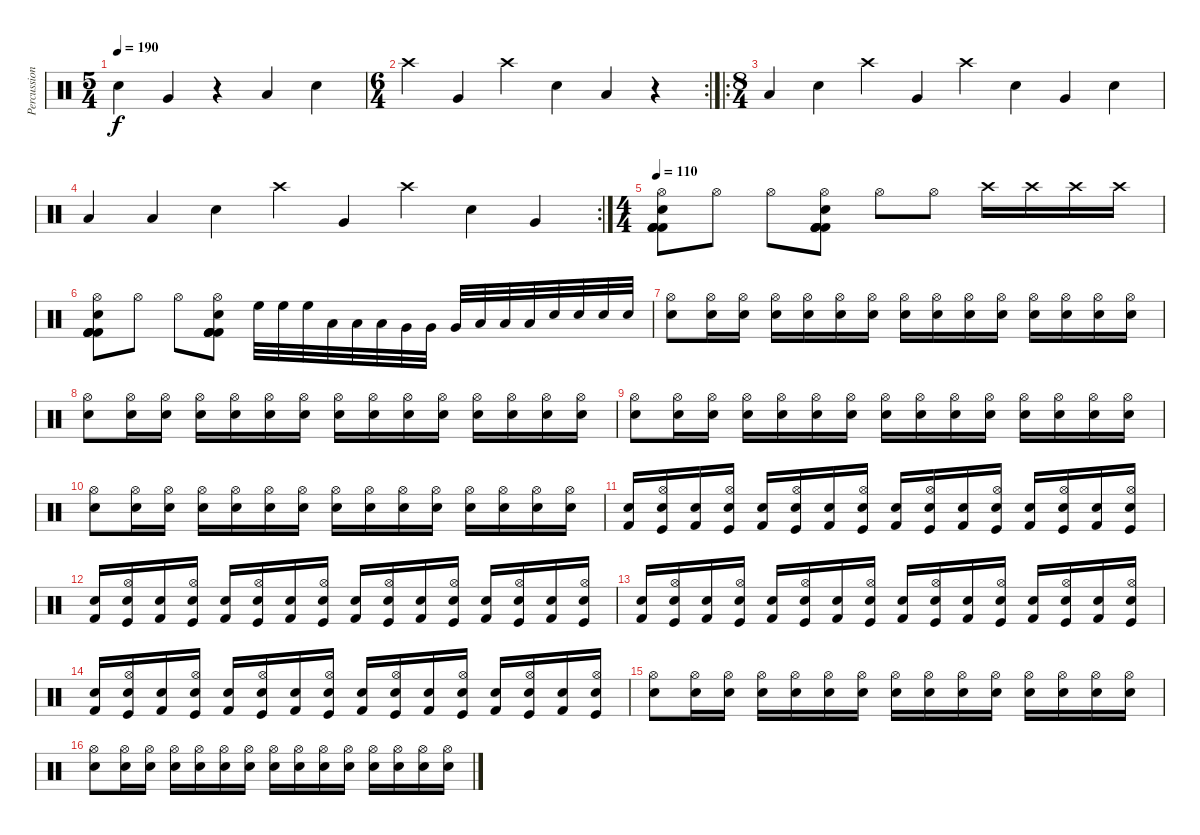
\track ("Percussion" "Percussion") {instrument percussion}
\staff {score}
\articulation defaults
\ts (5 4)
\tempo 190
\clef neutral
\ks c "Snare (hit) 2".4{dy f} "Very Low Tom (hit)".4
r.4 "Low Floor Tom (hit)".4 "Snare (hit) 2".4 |
\rc 2
\ts (6 4)
"Crash high (hit)".4 "Very Low Tom (hit)".4 "Crash high (hit)".4 "Snare (hit) 2".4 "Low Floor Tom (hit)".4 r.4 |
\ro
\ts (8 4)
"Low Floor Tom (hit)".4 "Snare (hit) 2".4 "Crash high (hit)".4 "Very Low Tom (hit)".4 "Crash high (hit)".4 "Snare (hit) 2".4 "Very Low Tom (hit)".4 "Snare (hit) 2".4 |
\rc 2 "Low Floor Tom (hit)".4 "Low Floor Tom (hit)".4 "Snare (hit) 2".4 "Crash high (hit)".4 "Very Low Tom (hit)".4 "Crash high (hit)".4 "Snare (hit) 2".4 "Very Low Tom (hit)".4
|
\ts (4 4)
\tempo 110
("Electric Snare (hit)" "Hi-Hat (open)" "Kick (hit) 2" "Kick (hit) 2" "Kick (hit) 2" "Kick (hit) 2").8 "Hi-Hat (open)".8 "Hi-Hat (open)".8 ("Electric Snare (hit)" "Hi-Hat (open)" "Kick (hit) 2" "Kick (hit) 2" "Kick (hit) 2" "Kick (hit) 2").8 "Hi-Hat (open)".8 "Hi-Hat (open)".8 "Crash high (hit)".16 "Crash high (hit)".16 "Crash high (hit)".16 "Crash high (hit)".16 |
("Electric Snare (hit)" "Hi-Hat (open)" "Kick (hit) 2" "Kick (hit) 2" "Kick (hit) 2" "Kick (hit) 2").8 "Hi-Hat (open)".8 "Hi-Hat (open)".8 ("Electric Snare (hit)" "Hi-Hat (open)" "Kick (hit) 2" "Kick (hit) 2" "Kick (hit) 2" "Kick (hit) 2").8 "High Floor Tom (hit)".32 "High Floor Tom (hit)".32 "High Floor Tom (hit)".32 "Low Tom (hit)".32 "Low Tom (hit)".32 "Low Tom (hit)".32 "Very Low Tom (hit)".32 "Very Low Tom (hit)".32 "Very Low Tom (hit)".32 "Low Floor Tom (hit)".32 "Low Floor Tom (hit)".32 "Low Floor Tom (hit)".32 "Electric Snare (hit)".32 "Electric Snare (hit)".32 "Electric Snare (hit)".32 "Snare (hit) 2".32 |
("Snare (hit) 2" "Hi-Hat (open)").8 ("Snare (hit) 2" "Hi-Hat (open)").16 ("Snare (hit) 2" "Hi-Hat (open)").16 ("Snare (hit) 2" "Hi-Hat (open)").16 ("Snare (hit) 2" "Hi-Hat (open)").16 ("Snare (hit) 2" "Hi-Hat (open)").16 ("Snare (hit) 2" "Hi-Hat (open)").16 ("Snare (hit) 2" "Hi-Hat (open)").16 ("Snare (hit) 2" "Hi-Hat (open)").16 ("Snare (hit) 2" "Hi-Hat (open)").16 ("Snare (hit) 2" "Hi-Hat (open)").16 ("Snare (hit) 2" "Hi-Hat (open)").16 ("Snare (hit) 2" "Hi-Hat (open)").16 ("Snare (hit) 2" "Hi-Hat (open)").16 ("Snare (hit) 2" "Hi-Hat (open)").16 |
("Snare (hit) 2" "Hi-Hat (open)").8 ("Snare (hit) 2" "Hi-Hat (open)").16 ("Snare (hit) 2" "Hi-Hat (open)").16 ("Snare (hit) 2" "Hi-Hat (open)").16 ("Snare (hit) 2" "Hi-Hat (open)").16 ("Snare (hit) 2" "Hi-Hat (open)").16 ("Snare (hit) 2" "Hi-Hat (open)").16 ("Snare (hit) 2" "Hi-Hat (open)").16 ("Snare (hit) 2" "Hi-Hat (open)").16 ("Snare (hit) 2" "Hi-Hat (open)").16 ("Snare (hit) 2" "Hi-Hat (open)").16 ("Snare (hit) 2" "Hi-Hat (open)").16 ("Snare (hit) 2" "Hi-Hat (open)").16 ("Snare (hit) 2" "Hi-Hat (open)").16 ("Snare (hit) 2" "Hi-Hat (open)").16 |
("Snare (hit) 2" "Hi-Hat (open)").8 ("Snare (hit) 2" "Hi-Hat (open)").16 ("Snare (hit) 2" "Hi-Hat (open)").16 ("Snare (hit) 2" "Hi-Hat (open)").16 ("Snare (hit) 2" "Hi-Hat (open)").16 ("Snare (hit) 2" "Hi-Hat (open)").16 ("Snare (hit) 2" "Hi-Hat (open)").16 ("Snare (hit) 2" "Hi-Hat (open)").16 ("Snare (hit) 2" "Hi-Hat (open)").16 ("Snare (hit) 2" "Hi-Hat (open)").16 ("Snare (hit) 2" "Hi-Hat (open)").16 ("Snare (hit) 2" "Hi-Hat (open)").16 ("Snare (hit) 2" "Hi-Hat (open)").16 ("Snare (hit) 2" "Hi-Hat (open)").16 ("Snare (hit) 2" "Hi-Hat (open)").16 |
("Snare (hit) 2" "Hi-Hat (open)").8 ("Snare (hit) 2" "Hi-Hat (open)").16 ("Snare (hit) 2" "Hi-Hat (open)").16 ("Snare (hit) 2" "Hi-Hat (open)").16 ("Snare (hit) 2" "Hi-Hat (open)").16 ("Snare (hit) 2" "Hi-Hat (open)").16 ("Snare (hit) 2" "Hi-Hat (open)").16 ("Snare (hit) 2" "Hi-Hat (open)").16 ("Snare (hit) 2" "Hi-Hat (open)").16 ("Snare (hit) 2" "Hi-Hat (open)").16 ("Snare (hit) 2" "Hi-Hat (open)").16 ("Snare (hit) 2" "Hi-Hat (open)").16 ("Snare (hit) 2" "Hi-Hat (open)").16 ("Snare (hit) 2" "Hi-Hat (open)").16 ("Snare (hit) 2" "Hi-Hat (open)").16 |
("Snare (hit) 2" "Kick (hit) 2").16 ("Hi-Hat (open)" "Snare (hit) 2" "Kick (hit)").16 ("Snare (hit) 2" "Kick (hit) 2").16 ("Hi-Hat (open)" "Snare (hit) 2" "Kick (hit)").16 ("Snare (hit) 2" "Kick (hit) 2").16 ("Hi-Hat (open)" "Snare (hit) 2" "Kick (hit)").16 ("Snare (hit) 2" "Kick (hit) 2").16 ("Hi-Hat (open)" "Snare (hit) 2" "Kick (hit)").16 ("Snare (hit) 2" "Kick (hit) 2").16 ("Hi-Hat (open)" "Snare (hit) 2" "Kick (hit)").16 ("Snare (hit) 2" "Kick (hit) 2").16 ("Hi-Hat (open)" "Snare (hit) 2" "Kick (hit)").16 ("Snare (hit) 2" "Kick (hit) 2").16 ("Hi-Hat (open)" "Snare (hit) 2" "Kick (hit)").16 ("Snare (hit) 2" "Kick (hit) 2").16 ("Hi-Hat (open)" "Snare (hit) 2" "Kick (hit)").16 |
("Snare (hit) 2" "Kick (hit) 2").16 ("Hi-Hat (open)" "Snare (hit) 2" "Kick (hit)").16 ("Snare (hit) 2" "Kick (hit) 2").16 ("Hi-Hat (open)" "Snare (hit) 2" "Kick (hit)").16 ("Snare (hit) 2" "Kick (hit) 2").16 ("Hi-Hat (open)" "Snare (hit) 2" "Kick (hit)").16 ("Snare (hit) 2" "Kick (hit) 2").16 ("Hi-Hat (open)" "Snare (hit) 2" "Kick (hit)").16 ("Snare (hit) 2" "Kick (hit) 2").16 ("Hi-Hat (open)" "Snare (hit) 2" "Kick (hit)").16 ("Snare (hit) 2" "Kick (hit) 2").16 ("Hi-Hat (open)" "Snare (hit) 2" "Kick (hit)").16 ("Snare (hit) 2" "Kick (hit) 2").16 ("Hi-Hat (open)" "Snare (hit) 2" "Kick (hit)").16 ("Snare (hit) 2" "Kick (hit) 2").16 ("Hi-Hat (open)" "Snare (hit) 2" "Kick (hit)").16 |
("Snare (hit) 2" "Kick (hit) 2").16 ("Hi-Hat (open)" "Snare (hit) 2" "Kick (hit)").16 ("Snare (hit) 2" "Kick (hit) 2").16 ("Hi-Hat (open)" "Snare (hit) 2" "Kick (hit)").16 ("Snare (hit) 2" "Kick (hit) 2").16 ("Hi-Hat (open)" "Snare (hit) 2" "Kick (hit)").16 ("Snare (hit) 2" "Kick (hit) 2").16 ("Hi-Hat (open)" "Snare (hit) 2" "Kick (hit)").16 ("Snare (hit) 2" "Kick (hit) 2").16 ("Hi-Hat (open)" "Snare (hit) 2" "Kick (hit)").16 ("Snare (hit) 2" "Kick (hit) 2").16 ("Hi-Hat (open)" "Snare (hit) 2" "Kick (hit)").16 ("Snare (hit) 2" "Kick (hit) 2").16 ("Hi-Hat (open)" "Snare (hit) 2" "Kick (hit)").16 ("Snare (hit) 2" "Kick (hit) 2").16 ("Hi-Hat (open)" "Snare (hit) 2" "Kick (hit)").16 |
("Snare (hit) 2" "Kick (hit) 2").16 ("Hi-Hat (open)" "Snare (hit) 2" "Kick (hit)").16 ("Snare (hit) 2" "Kick (hit) 2").16 ("Hi-Hat (open)" "Snare (hit) 2" "Kick (hit)").16 ("Snare (hit) 2" "Kick (hit) 2").16 ("Hi-Hat (open)" "Snare (hit) 2" "Kick (hit)").16 ("Snare (hit) 2" "Kick (hit) 2").16 ("Hi-Hat (open)" "Snare (hit) 2" "Kick (hit)").16 ("Snare (hit) 2" "Kick (hit) 2").16 ("Hi-Hat (open)" "Snare (hit) 2" "Kick (hit)").16 ("Snare (hit) 2" "Kick (hit) 2").16 ("Hi-Hat (open)" "Snare (hit) 2" "Kick (hit)").16 ("Snare (hit) 2" "Kick (hit) 2").16 ("Hi-Hat (open)" "Snare (hit) 2" "Kick (hit)").16 ("Snare (hit) 2" "Kick (hit) 2").16 ("Hi-Hat (open)" "Snare (hit) 2" "Kick (hit)").16 |
("Snare (hit) 2" "Hi-Hat (open)").8 ("Snare (hit) 2" "Hi-Hat (open)").16 ("Snare (hit) 2" "Hi-Hat (open)").16 ("Snare (hit) 2" "Hi-Hat (open)").16 ("Snare (hit) 2" "Hi-Hat (open)").16 ("Snare (hit) 2" "Hi-Hat (open)").16 ("Snare (hit) 2" "Hi-Hat (open)").16 ("Snare (hit) 2" "Hi-Hat (open)").16 ("Snare (hit) 2" "Hi-Hat (open)").16 ("Snare (hit) 2" "Hi-Hat (open)").16 ("Snare (hit) 2" "Hi-Hat (open)").16 ("Snare (hit) 2" "Hi-Hat (open)").16 ("Snare (hit) 2" "Hi-Hat (open)").16 ("Snare (hit) 2" "Hi-Hat (open)").16 ("Snare (hit) 2" "Hi-Hat (open)").16 |
("Snare (hit) 2" "Hi-Hat (open)").8 ("Snare (hit) 2" "Hi-Hat (open)").16 ("Snare (hit) 2" "Hi-Hat (open)").16 ("Snare (hit) 2" "Hi-Hat (open)").16 ("Snare (hit) 2" "Hi-Hat (open)").16 ("Snare (hit) 2" "Hi-Hat (open)").16 ("Snare (hit) 2" "Hi-Hat (open)").16 ("Snare (hit) 2" "Hi-Hat (open)").16 ("Snare (hit) 2" "Hi-Hat (open)").16 ("Snare (hit) 2" "Hi-Hat (open)").16 ("Snare (hit) 2" "Hi-Hat (open)").16 ("Snare (hit) 2" "Hi-Hat (open)").16 ("Snare (hit) 2" "Hi-Hat (open)").16 ("Snare (hit) 2" "Hi-Hat (open)").16 ("Snare (hit) 2" "Hi-Hat (open)").16
